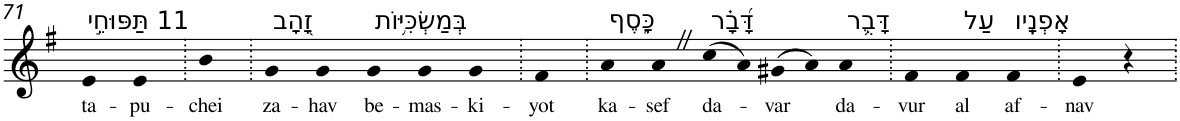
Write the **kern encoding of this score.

**kern	**text
*part1	*part1
*staff1	*staff1
*I"Piano	*
*I'Pno	*
!!LO:PB:g=z
*clefG2	*
*k[f#]	*
*G:	*
=71	=71
!LO:TX:a:t=11 תַּפּוּחֵ֣י	!
!	!LO:LY:b
4e	ta-
!	!LO:LY:b
4e	-pu-
=72.	=72.
!	!LO:LY:b
4b	-chei
=73.	=73.
!LO:TX:a:t=זָ֭הָב	!
!	!LO:LY:b
4g	za-
!	!LO:LY:b
4g	-hav
!LO:TX:a:t=בְּמַשְׂכִּיּ֥וֹת	!
!	!LO:LY:b
4g	be-
!	!LO:LY:b
4g	-mas-
!	!LO:LY:b
4g	-ki-
=74.	=74.
!	!LO:LY:b
4f#	-yot
=75.	=75.
!LO:TX:a:t=כָּ֑סֶף	!
!	!LO:LY:b
4a	ka-
!	!LO:LY:b
4aZ	-sef
!LO:TX:a:t=דָּ֝בָ֗ר	!
!	!LO:LY:b
(>8cc	da-
8a)	.
!	!LO:LY:b
(>8g#X	-var
8a)	.
!LO:TX:a:t=דָּבֻ֥ר	!
!	!LO:LY:b
4a	da-
=76.	=76.
!	!LO:LY:b
4f#	-vur
!LO:TX:a:t=עַל	!
!	!LO:LY:b
4f#	al
!LO:TX:a:t=אָפְנָֽיו	!
!	!LO:LY:b
4f#	af-
=77.	=77.
!	!LO:LY:b
4e	-nav
4r	.
=.	=.
*-	*-
